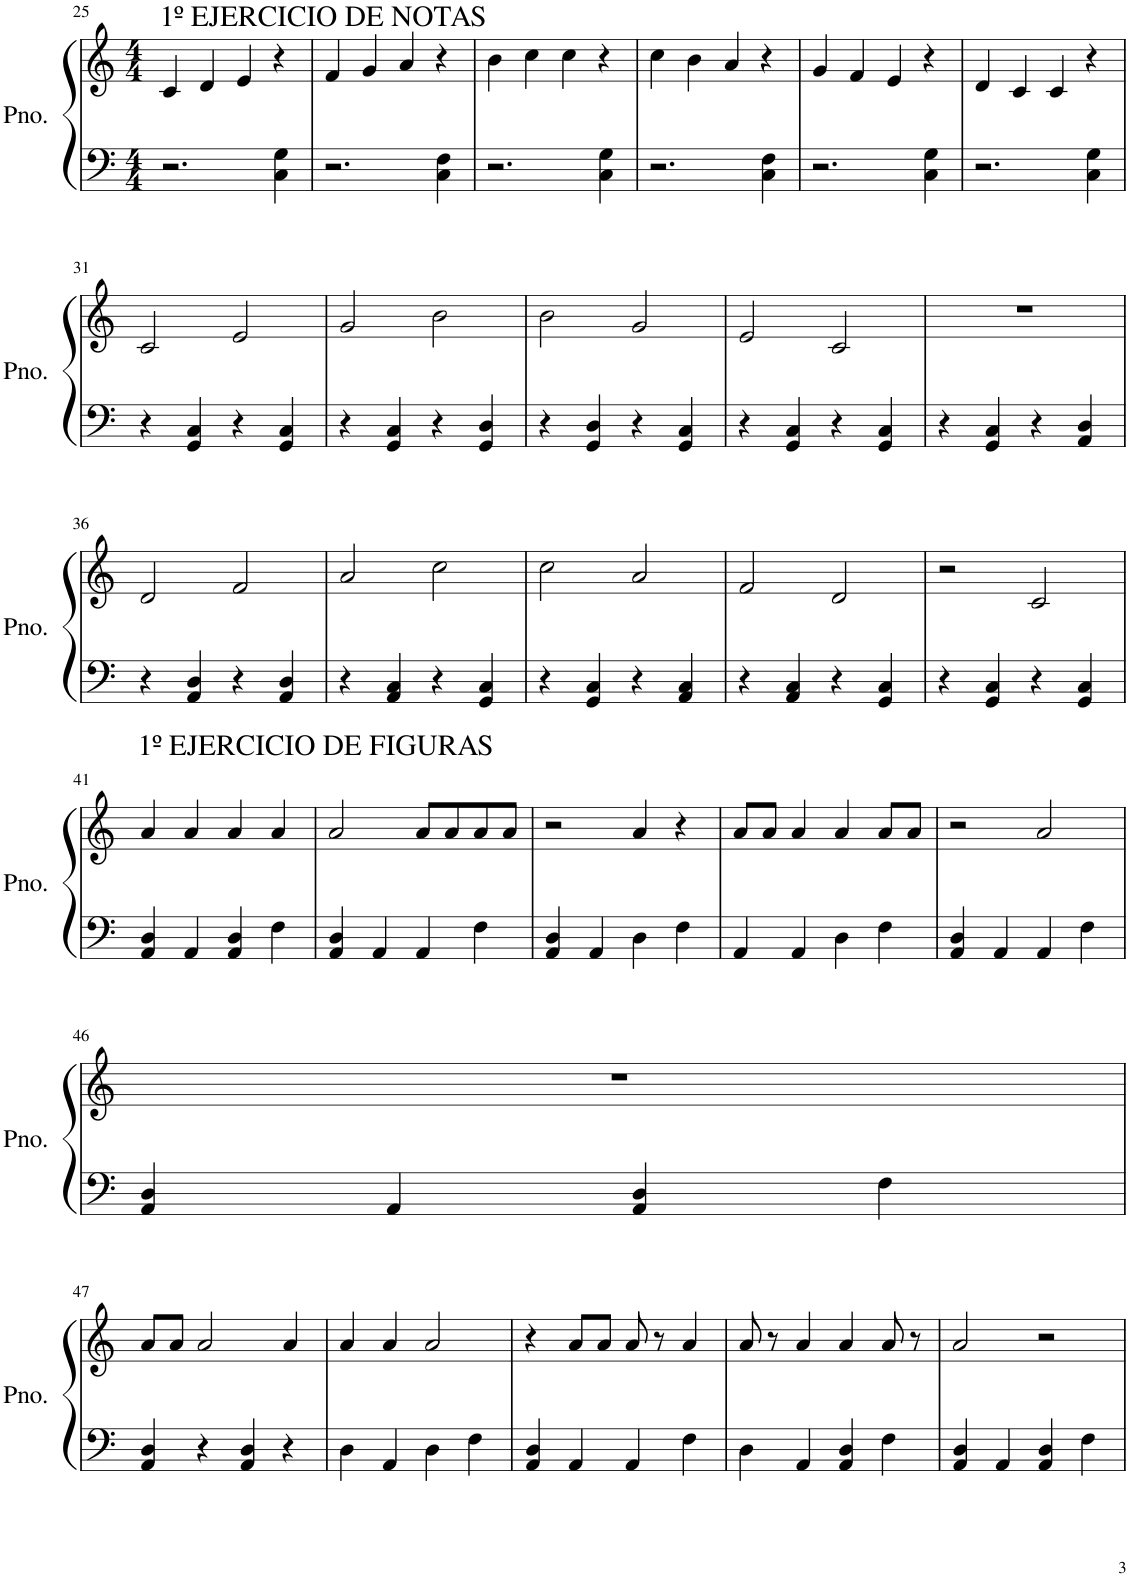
**kern	**kern
*part1	*part1
*staff2	*staff1
*I"Piano	*
*I'Pno.	*
!!LO:PB:g=z
*clefF4	*clefG2
*k[]	*k[]
*M4/4	*M4/4
=25	=25
!	!LO:TX:a:t=1º EJERCICIO DE NOTAS
2.r	4c/
.	4d/
.	4e/
4C\ 4G\	4r
=26	=26
2.r	4f/
.	4g/
.	4a/
4C\ 4F\	4r
=27	=27
2.r	4b\
.	4cc\
.	4cc\
4C\ 4G\	4r
=28	=28
2.r	4cc\
.	4b\
.	4a/
4C\ 4F\	4r
=29	=29
2.r	4g/
.	4f/
.	4e/
4C\ 4G\	4r
=30	=30
2.r	4d/
.	4c/
.	4c/
4C\ 4G\	4r
!!LO:LB:g=z
=31	=31
4r	2c/
4GG/ 4C/	.
4r	2e/
4GG/ 4C/	.
=32	=32
4r	2g/
4GG/ 4C/	.
4r	2b\
4GG/ 4D/	.
=33	=33
4r	2b\
4GG/ 4D/	.
4r	2g/
4GG/ 4C/	.
=34	=34
4r	2e/
4GG/ 4C/	.
4r	2c/
4GG/ 4C/	.
=35	=35
4r	1r
4GG/ 4C/	.
4r	.
4AA/ 4D/	.
!!LO:LB:g=z
=36	=36
4r	2d/
4AA/ 4D/	.
4r	2f/
4AA/ 4D/	.
=37	=37
4r	2a/
4AA/ 4C/	.
4r	2cc\
4GG/ 4C/	.
=38	=38
4r	2cc\
4GG/ 4C/	.
4r	2a/
4AA/ 4C/	.
=39	=39
4r	2f/
4AA/ 4C/	.
4r	2d/
4GG/ 4C/	.
=40	=40
4r	2r
4GG/ 4C/	.
4r	2c/
4GG/ 4C/	.
!!LO:LB:g=z
=41	=41
!	!LO:TX:a:t=1º EJERCICIO DE FIGURAS
4AA/ 4D/	4a/
4AA/	4a/
4AA/ 4D/	4a/
4F\	4a/
=42	=42
4AA/ 4D/	2a/
4AA/	.
4AA/	8a/L
.	8a/
4F\	8a/
.	8a/J
=43	=43
4AA/ 4D/	2r
4AA/	.
4D\	4a/
4F\	4r
=44	=44
4AA/	8a/L
.	8a/J
4AA/	4a/
4D\	4a/
4F\	8a/L
.	8a/J
=45	=45
4AA/ 4D/	2r
4AA/	.
4AA/	2a/
4F\	.
!!LO:LB:g=z
=46	=46
4AA/ 4D/	1r
4AA/	.
4AA/ 4D/	.
4F\	.
!!LO:LB:g=z
=47	=47
4AA/ 4D/	8a/L
.	8a/J
4r	2a/
4AA/ 4D/	.
4r	4a/
=48	=48
4D\	4a/
4AA/	4a/
4D\	2a/
4F\	.
=49	=49
4AA/ 4D/	4r
4AA/	8a/L
.	8a/J
4AA/	8a/
.	8r
4F\	4a/
=50	=50
4D\	8a/
.	8r
4AA/	4a/
4AA/ 4D/	4a/
4F\	8a/
.	8r
=51	=51
4AA/ 4D/	2a/
4AA/	.
4AA/ 4D/	2r
4F\	.
=	=
*-	*-
